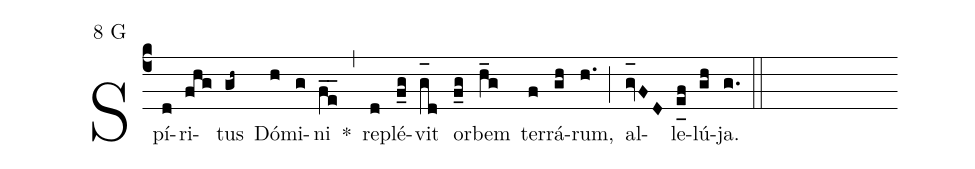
mode:8 G;
%%
(c4) Spí(d)ri(fhg)tus(gh~) Dó(h)mi(g)ni(fe__) *(,) re(d)plé(f_g)vit(g_[oh:h]d) or(f_g)bem(h_g) ter(f)rá(gh)rum,(h.) (;) al(gv_[oh:h]FD)le(e_[uh:l]f)lú(gh)ja.(g.) (::)
